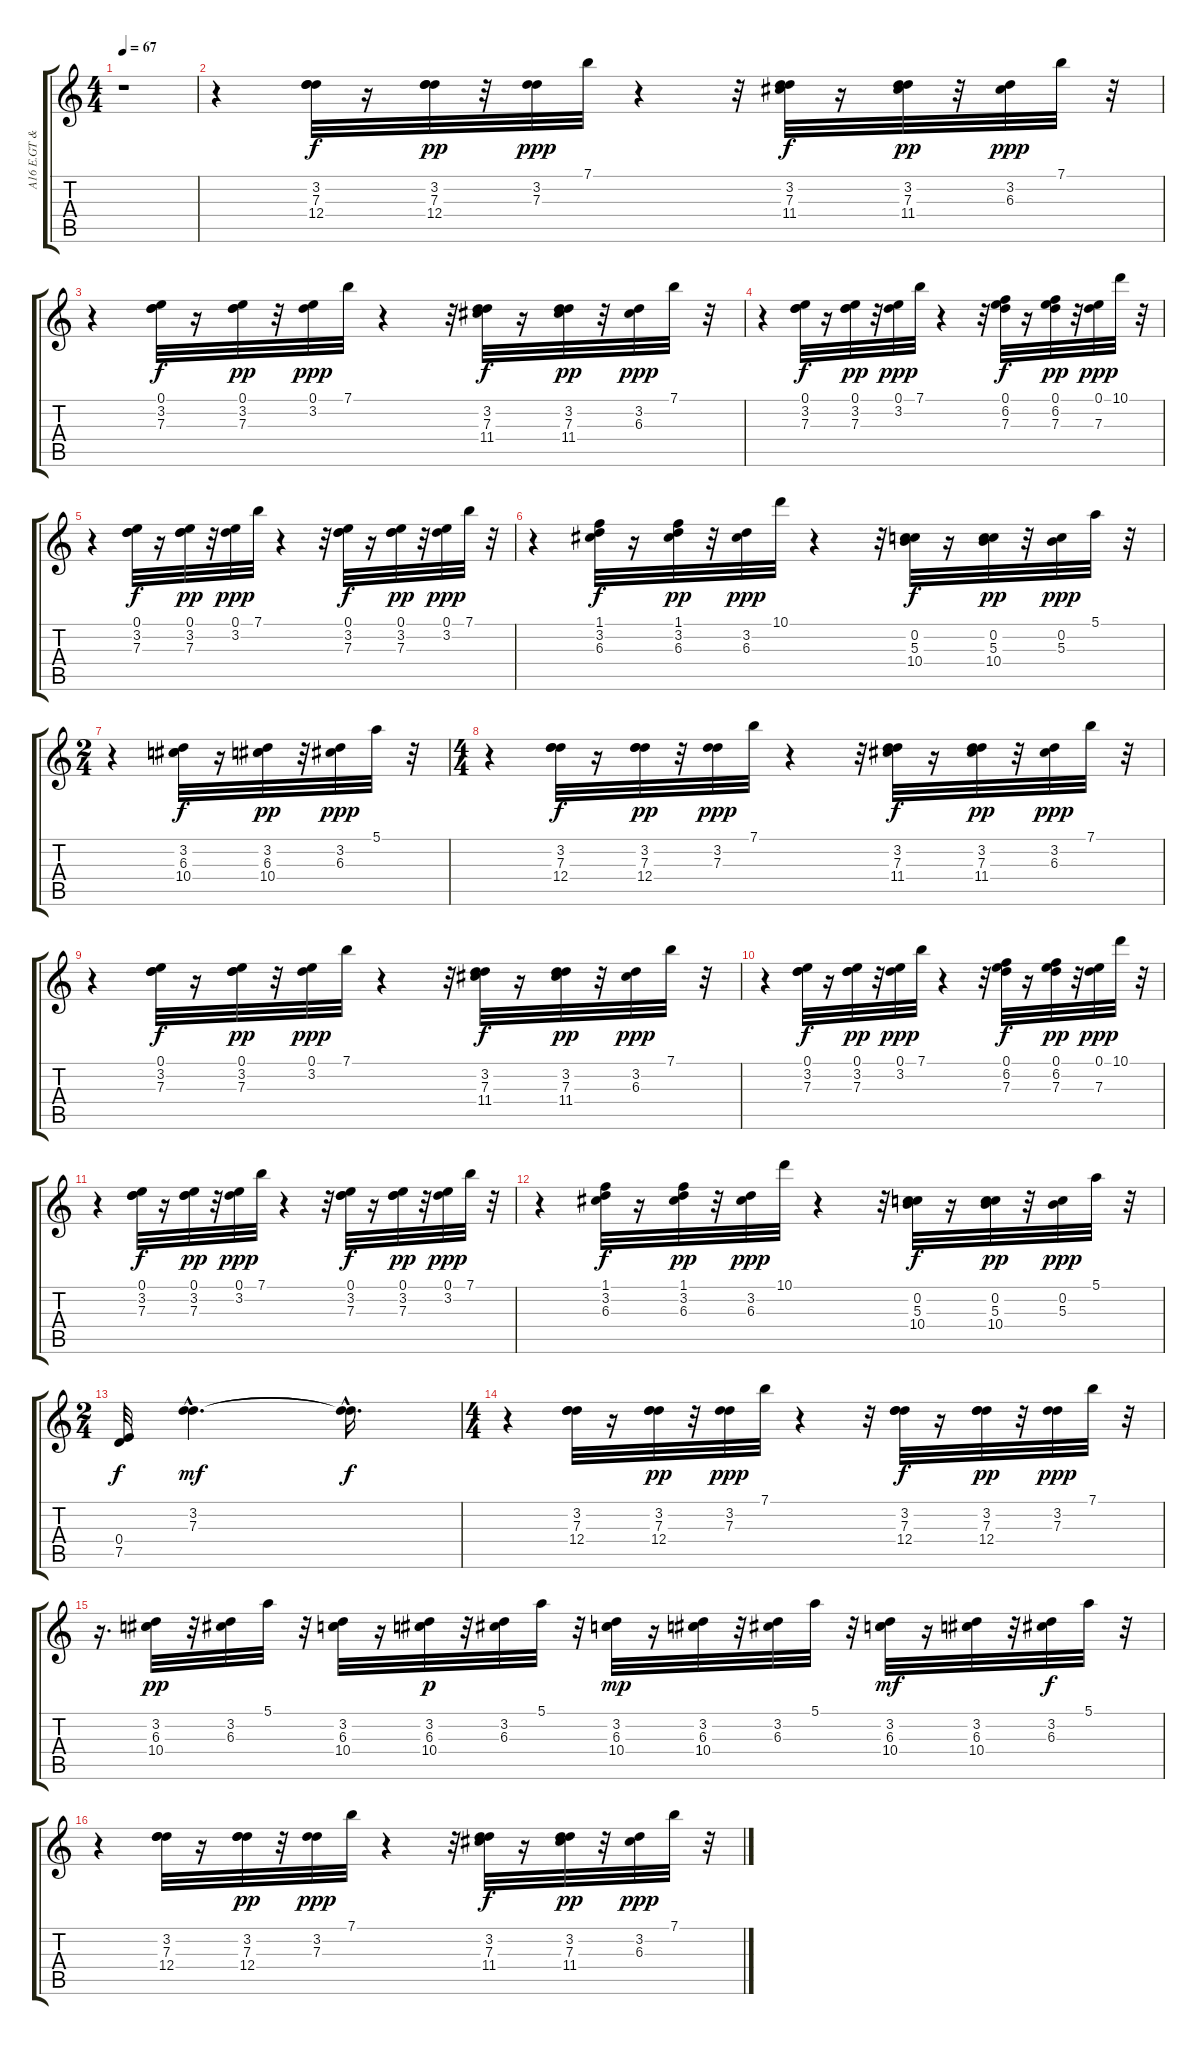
\track ("A16 E.GT & Horn" "A16 E.GT &") {instrument electricguitarclean}
\staff {score tabs}
\tuning (E4 B3 G3 D3 A2 E2) {hide}
\ts (4 4)
\tempo 67
\clef g2
\ks c
r.1{dy mp} |
r.4 (3.2 7.3 12.4).32{dy f} r.16 (3.2 7.3 12.4).32{dy pp} r.32 (3.2 7.3).32{dy ppp} 7.1.32 r.4 r.32 (3.2 7.3 11.4).32{dy f} r.16 (3.2 7.3 11.4).32{dy pp} r.32 (3.2 6.3).32{dy ppp} 7.1.32 r.32 |
r.4 (0.1 3.2 7.3).32{dy f} r.16 (0.1 3.2 7.3).32{dy pp} r.32 (0.1 3.2).32{dy ppp} 7.1.32 r.4 r.32 (3.2 7.3 11.4).32{dy f} r.16 (3.2 7.3 11.4).32{dy pp} r.32 (3.2 6.3).32{dy ppp} 7.1.32 r.32 |
r.4 (0.1 3.2 7.3).32{dy f} r.16 (0.1 3.2 7.3).32{dy pp} r.32 (0.1 3.2).32{dy ppp} 7.1.32 r.4 r.32 (0.1 6.2 7.3).32{dy f} r.16 (0.1 6.2 7.3).32{dy pp} r.32 (0.1 7.3).32{dy ppp} 10.1.32 r.32 |
r.4 (0.1 3.2 7.3).32{dy f} r.16 (0.1 3.2 7.3).32{dy pp} r.32 (0.1 3.2).32{dy ppp} 7.1.32 r.4 r.32 (0.1 3.2 7.3).32{dy f} r.16 (0.1 3.2 7.3).32{dy pp} r.32 (0.1 3.2).32{dy ppp} 7.1.32 r.32 |
r.4 (1.1 3.2 6.3).32{dy f} r.16 (1.1 3.2 6.3).32{dy pp} r.32 (3.2 6.3).32{dy ppp} 10.1.32 r.4 r.32 (0.2 5.3 10.4).32{dy f} r.16 (0.2 5.3 10.4).32{dy pp} r.32 (0.2 5.3).32{dy ppp} 5.1.32 r.32 |
\ts (2 4)
r.4 (3.2 6.3 10.4).32{dy f} r.16 (3.2 6.3 10.4).32{dy pp} r.32 (3.2 6.3).32{dy ppp} 5.1.32 r.32 |
\ts (4 4)
r.4 (3.2 7.3 12.4).32{dy f} r.16 (3.2 7.3 12.4).32{dy pp} r.32 (3.2 7.3).32{dy ppp} 7.1.32 r.4 r.32 (3.2 7.3 11.4).32{dy f} r.16 (3.2 7.3 11.4).32{dy pp} r.32 (3.2 6.3).32{dy ppp} 7.1.32 r.32 |
r.4 (0.1 3.2 7.3).32{dy f} r.16 (0.1 3.2 7.3).32{dy pp} r.32 (0.1 3.2).32{dy ppp} 7.1.32 r.4 r.32 (3.2 7.3 11.4).32{dy f} r.16 (3.2 7.3 11.4).32{dy pp} r.32 (3.2 6.3).32{dy ppp} 7.1.32 r.32 |
r.4 (0.1 3.2 7.3).32{dy f} r.16 (0.1 3.2 7.3).32{dy pp} r.32 (0.1 3.2).32{dy ppp} 7.1.32 r.4 r.32 (0.1 6.2 7.3).32{dy f} r.16 (0.1 6.2 7.3).32{dy pp} r.32 (0.1 7.3).32{dy ppp} 10.1.32 r.32 |
r.4 (0.1 3.2 7.3).32{dy f} r.16 (0.1 3.2 7.3).32{dy pp} r.32 (0.1 3.2).32{dy ppp} 7.1.32 r.4 r.32 (0.1 3.2 7.3).32{dy f} r.16 (0.1 3.2 7.3).32{dy pp} r.32 (0.1 3.2).32{dy ppp} 7.1.32 r.32 |
r.4 (1.1 3.2 6.3).32{dy f} r.16 (1.1 3.2 6.3).32{dy pp} r.32 (3.2 6.3).32{dy ppp} 10.1.32 r.4 r.32 (0.2 5.3 10.4).32{dy f} r.16 (0.2 5.3 10.4).32{dy pp} r.32 (0.2 5.3).32{dy ppp} 5.1.32 r.32 |
\ts (2 4)
(0.4 7.5).32{dy f} (3.2{hac} 7.3{hac}).4{d dy mf} (3.2{hac t} 7.3{hac t}).16{d dy f} |
\ts (4 4)
r.4 (3.2 7.3 12.4).32 r.16 (3.2 7.3 12.4).32{dy pp} r.32 (3.2 7.3).32{dy ppp} 7.1.32 r.4 r.32 (3.2 7.3 12.4).32{dy f} r.16 (3.2 7.3 12.4).32{dy pp} r.32 (3.2 7.3).32{dy ppp} 7.1.32 r.32 |
r.16{d} (3.2 6.3 10.4).32{dy pp} r.32 (3.2 6.3).32 5.1.32 r.32 (3.2 6.3 10.4).32 r.16 (3.2 6.3 10.4).32{dy p} r.32 (3.2 6.3).32 5.1.32 r.32 (3.2 6.3 10.4).32{dy mp} r.16 (3.2 6.3 10.4).32 r.32 (3.2 6.3).32 5.1.32 r.32 (3.2 6.3 10.4).32{dy mf} r.16 (3.2 6.3 10.4).32 r.32 (3.2 6.3).32{dy f} 5.1.32 r.32 |
r.4 (3.2 7.3 12.4).32 r.16 (3.2 7.3 12.4).32{dy pp} r.32 (3.2 7.3).32{dy ppp} 7.1.32 r.4 r.32 (3.2 7.3 11.4).32{dy f} r.16 (3.2 7.3 11.4).32{dy pp} r.32 (3.2 6.3).32{dy ppp} 7.1.32 r.32
